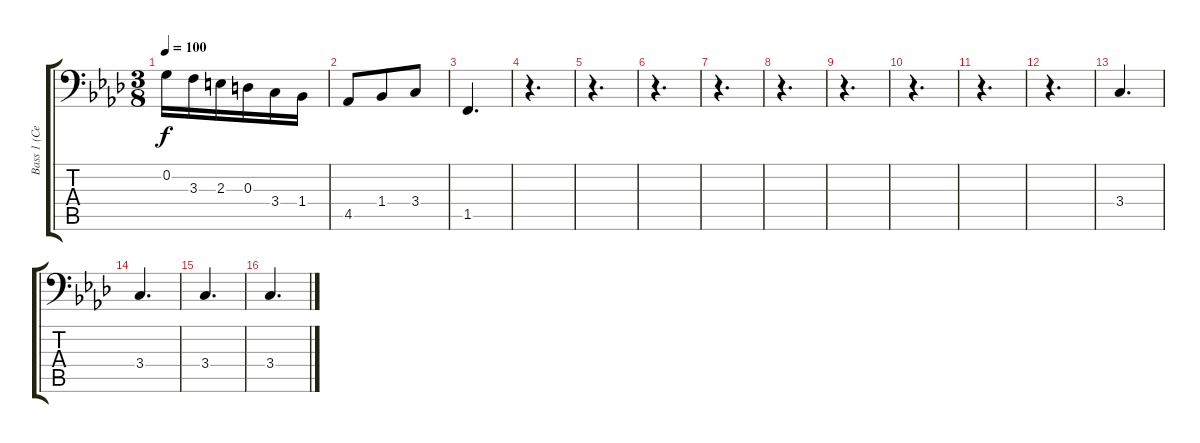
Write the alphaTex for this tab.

\track ("Bass 1 (Cello)" "Bass 1 (Ce") {instrument electricbassfinger}
\staff {score tabs}
\tuning (C3 G2 D2 A1 E1 B0) {hide}
\ts (3 8)
\tempo 100
\clef f4
\ks ab
0.2.16{dy f} 3.3.16 2.3.16 0.3.16 3.4.16 1.4.16 |
4.5.8 1.4.8 3.4.8 |
1.5.4{d} |
r.4{d} |
r.4{d} |
r.4{d} |
r.4{d} |
r.4{d} |
r.4{d} |
r.4{d} |
r.4{d} |
r.4{d} |
3.4.4{d} |
3.4.4{d} |
3.4.4{d} |
3.4.4{d}
